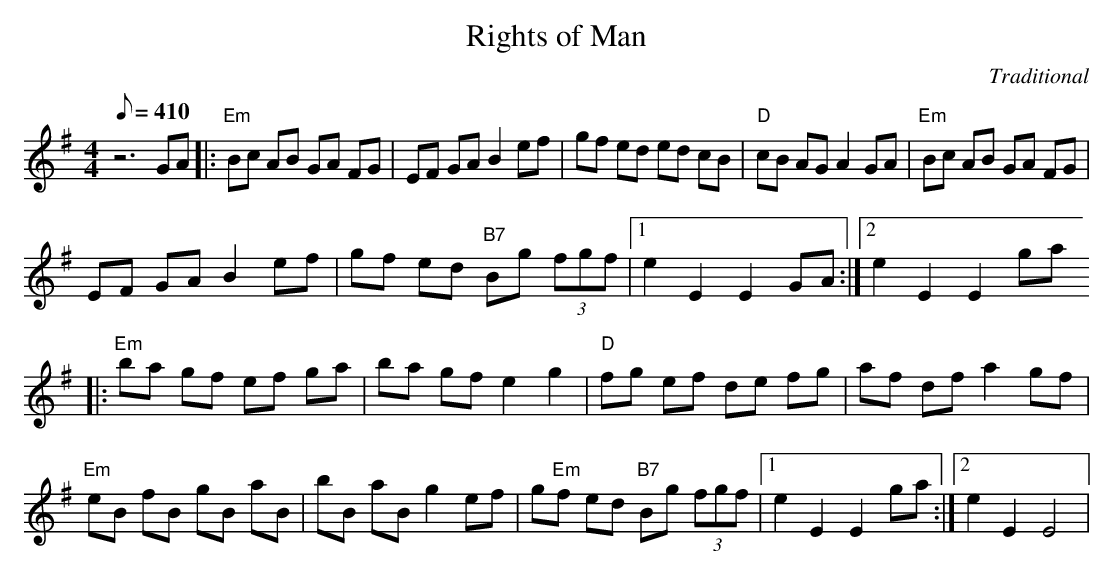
X:1a
T: Rights of Man
C: Traditional
L: 1/8
Q: 410
M: 4/4
K: Em
z6 GA |: "Em"Bc AB GA FG | EF GA B2 ef | gf ed ed cB | "D"cB AG A2 GA | "Em"Bc AB GA FG |
EF GA B2 ef | gf ed "B7"Bg (3fgf |1 e2 E2 E2 GA :|2 e2 E2 E2 ga
|: "Em"ba gf ef ga | ba gf e2 g2 | "D"fg ef de fg | af df a2 gf |
"Em"eB fB gB aB | bB aB g2 ef | g"Em"f ed "B7"Bg (3fgf |1  e2 E2 E2 ga :|2 e2 E2 E4 |
